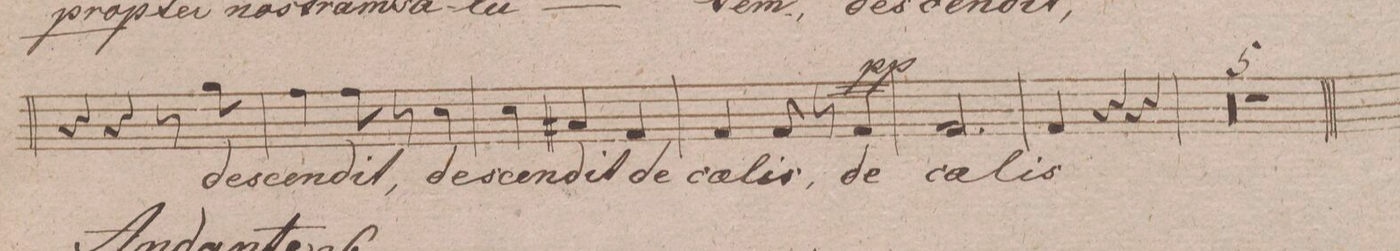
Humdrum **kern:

**kern	**text	**dynam
*I"Tenore.	*	*
*clefC4	*	*
*k[f#]	*	*
*M3/4	*	*
4r	.	.
4r	.	.
8r	.	.
8f#\	de-	.
=86	=86	=86
4e\	-scen-	.
8e\	-dit,	.
8r	.	.
4B\	de-	.
=87	=87	=87
4B\	-scen-	.
4G#X/	-dit	.
4E/	de	.
=88	=88	=88
4E/	coe-	.
8E/	-lis,	.
8r	.	.
4E/	de	pp
=89	=89	=89
2.E/	coe-	.
=90	=90	=90
4E/	-lis	.
4r	.	.
4r	.	.
=91	=91	=91
0.r	.	.
=92	=92	=92
=93	=93	=93
=94	=94	=94
=95	=95	=95
2.r	.	.
=96||	=96||	=96||
*-	*-	*-
